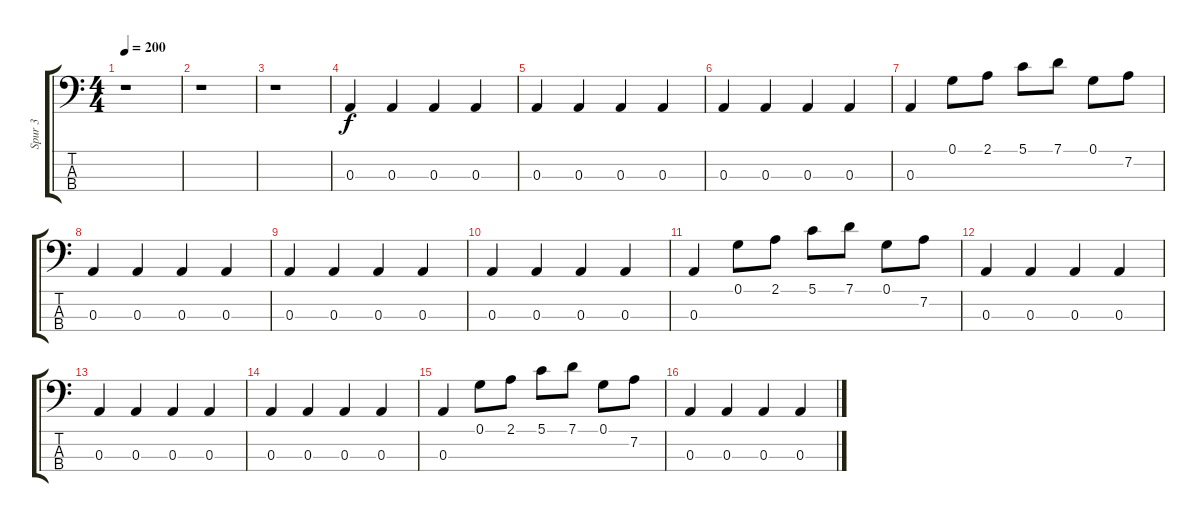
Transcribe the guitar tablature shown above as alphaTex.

\track ("Spur 3" "Spur 3") {instrument electricbassfinger}
\staff {score tabs}
\tuning (G2 D2 A1 E1) {hide}
\ts (4 4)
\tempo 200
\clef f4
\ks c
r.1{dy f instrument electricbassfinger} |
r.1 |
r.1 |
0.3.4 0.3.4 0.3.4 0.3.4 |
0.3.4 0.3.4 0.3.4 0.3.4 |
0.3.4 0.3.4 0.3.4 0.3.4 |
0.3.4 0.1.8 2.1.8 5.1.8 7.1.8 0.1.8 7.2.8 |
0.3.4 0.3.4 0.3.4 0.3.4 |
0.3.4 0.3.4 0.3.4 0.3.4 |
0.3.4 0.3.4 0.3.4 0.3.4 |
0.3.4 0.1.8 2.1.8 5.1.8 7.1.8 0.1.8 7.2.8 |
0.3.4 0.3.4 0.3.4 0.3.4 |
0.3.4 0.3.4 0.3.4 0.3.4 |
0.3.4 0.3.4 0.3.4 0.3.4 |
0.3.4 0.1.8 2.1.8 5.1.8 7.1.8 0.1.8 7.2.8 |
0.3.4 0.3.4 0.3.4 0.3.4
